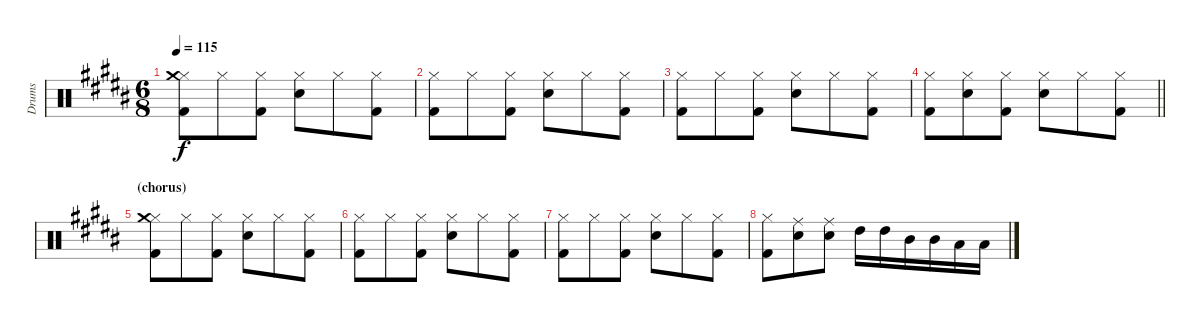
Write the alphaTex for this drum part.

\track ("Drums" "Drums") {instrument percussion}
\staff {score}
\articulation defaults
\ts (6 8)
\tempo 115
\clef neutral
\ks g#minor
("Hi-Hat (closed)" "Crash medium (hit)" "Kick (hit) 2").8{dy f} "Hi-Hat (closed)".8 ("Hi-Hat (closed)" "Kick (hit) 2").8 ("Hi-Hat (closed)" "Snare (hit) 2").8 "Hi-Hat (closed)".8 ("Hi-Hat (closed)" "Kick (hit) 2").8 |
("Hi-Hat (closed)" "Kick (hit) 2").8 "Hi-Hat (closed)".8 ("Hi-Hat (closed)" "Kick (hit) 2").8 ("Hi-Hat (closed)" "Snare (hit) 2").8 "Hi-Hat (closed)".8 ("Hi-Hat (closed)" "Kick (hit) 2").8 |
("Hi-Hat (closed)" "Kick (hit) 2").8 "Hi-Hat (closed)".8 ("Hi-Hat (closed)" "Kick (hit) 2").8 ("Hi-Hat (closed)" "Snare (hit) 2").8 "Hi-Hat (closed)".8 ("Hi-Hat (closed)" "Kick (hit) 2").8 |
\barLineRight lightlight
("Hi-Hat (closed)" "Kick (hit) 2").8 ("Hi-Hat (closed)" "Snare (hit) 2").8 ("Hi-Hat (closed)" "Kick (hit) 2").8 ("Hi-Hat (closed)" "Snare (hit) 2").8 "Hi-Hat (closed)".8 ("Hi-Hat (closed)" "Kick (hit) 2").8 |
\section ("" "(chorus)")
("Hi-Hat (closed)" "Crash medium (hit)" "Kick (hit) 2").8 "Hi-Hat (closed)".8 ("Hi-Hat (closed)" "Kick (hit) 2").8 ("Hi-Hat (closed)" "Snare (hit) 2").8 "Hi-Hat (closed)".8 ("Hi-Hat (closed)" "Kick (hit) 2").8 |
("Hi-Hat (closed)" "Kick (hit) 2").8{volume 0} "Hi-Hat (closed)".8 ("Hi-Hat (closed)" "Kick (hit) 2").8 ("Hi-Hat (closed)" "Snare (hit) 2").8 "Hi-Hat (closed)".8 ("Hi-Hat (closed)" "Kick (hit) 2").8 |
("Hi-Hat (closed)" "Kick (hit) 2").8 "Hi-Hat (closed)".8 ("Hi-Hat (closed)" "Kick (hit) 2").8 ("Hi-Hat (closed)" "Snare (hit) 2").8 "Hi-Hat (closed)".8 ("Hi-Hat (closed)" "Kick (hit) 2").8 |
("Hi-Hat (closed)" "Kick (hit) 2").8 ("Ride (middle)" "Snare (hit) 2").8 ("Ride (middle)" "Snare (hit) 2").8 "High Tom (hit)".16 "High Tom (hit)".16 "Mid Tom (hit)".16 "Mid Tom (hit)".16 "Low Tom (hit)".16 "Low Floor Tom (hit)".16
